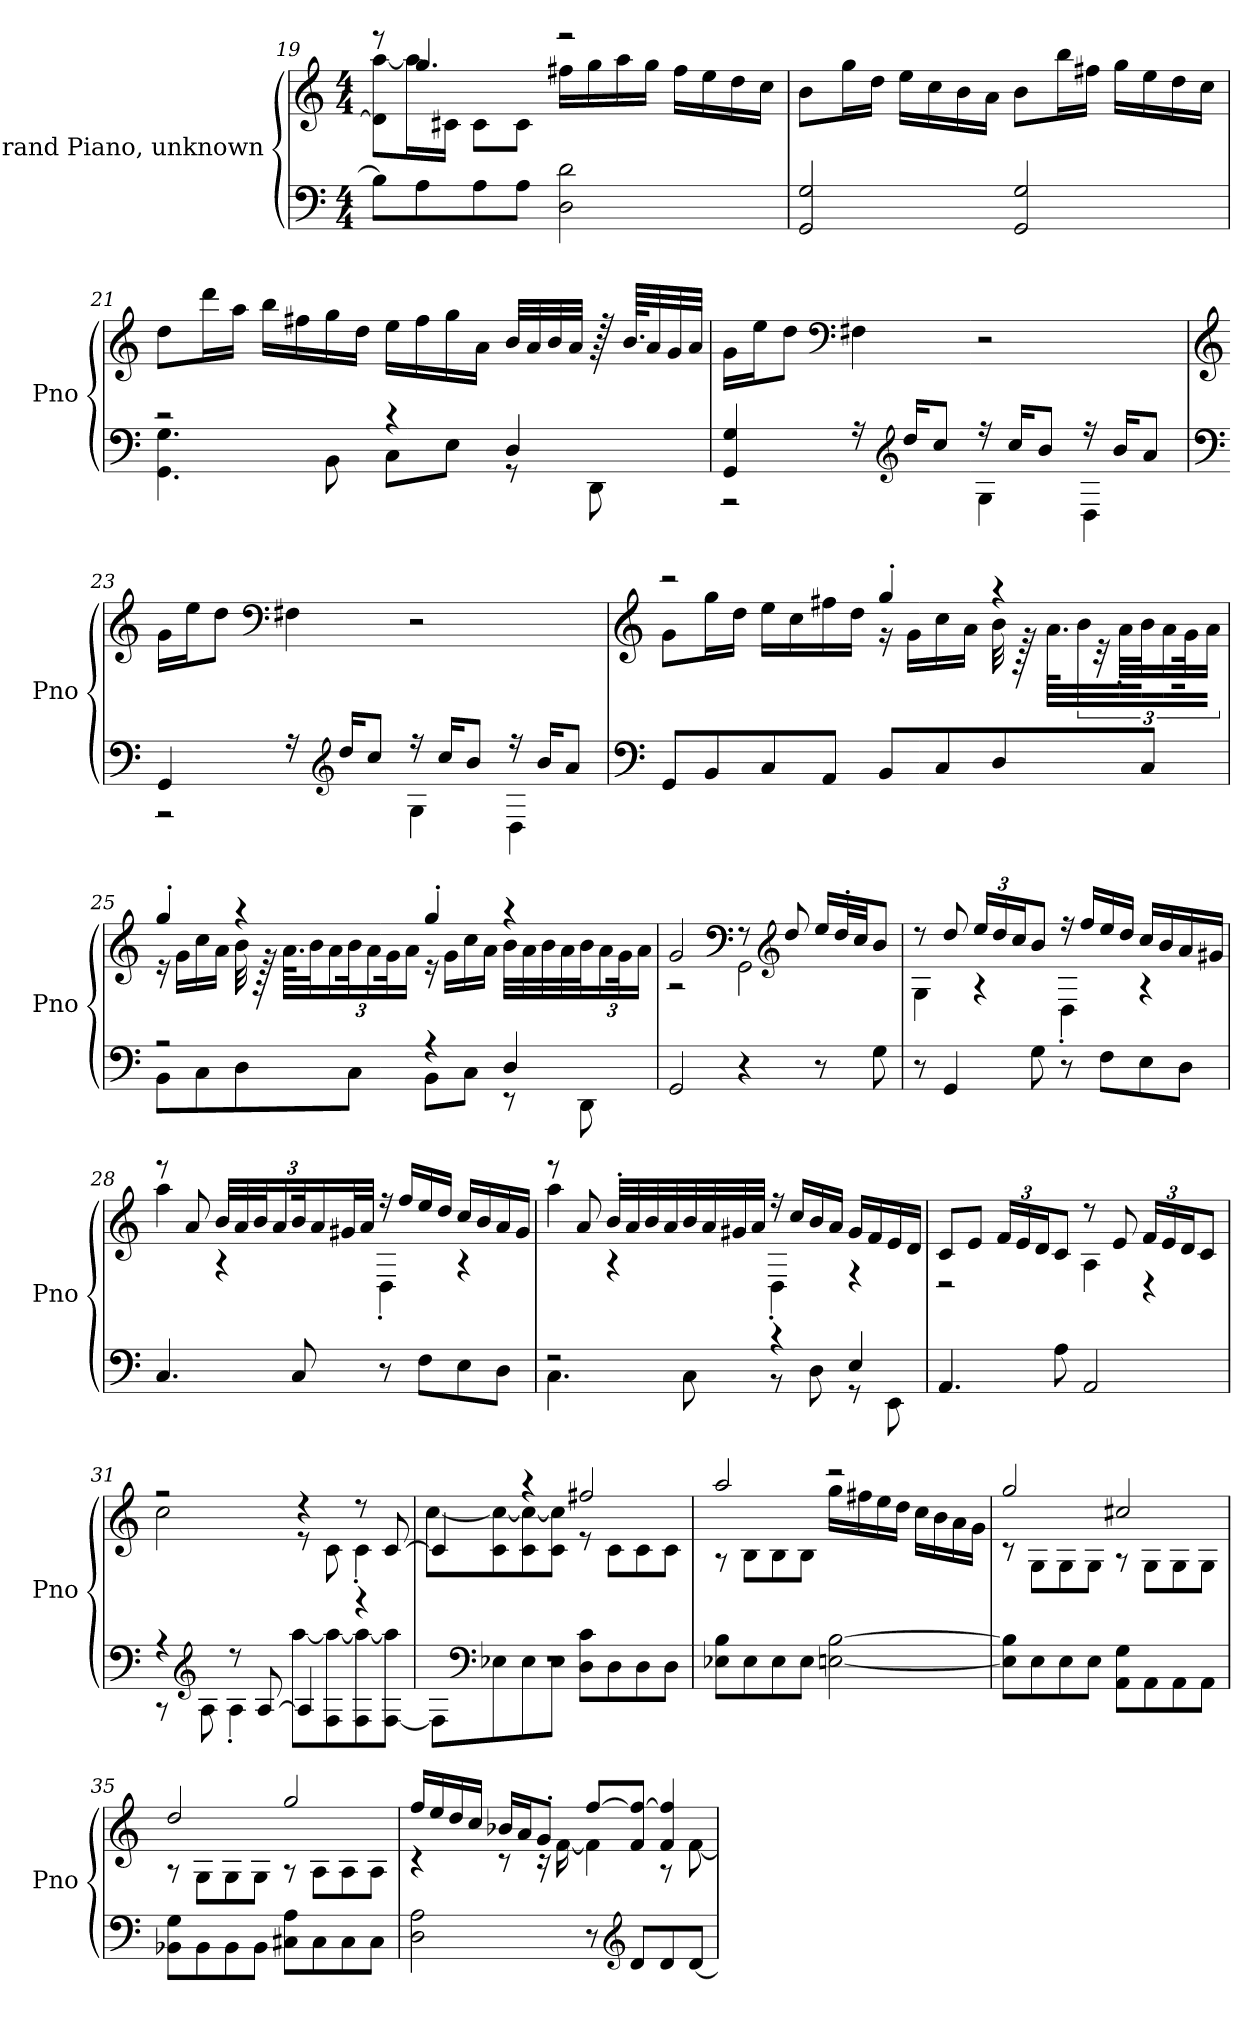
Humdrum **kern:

**kern	**kern
*part1	*part1
*staff2	*staff1
*I"Grand Piano, unknown	*
*I'Pno	*
*clefF4	*clefG2
*k[]	*k[]
*M4/4	*M4/4
=19	=19
*	*^
8B-\L]	8r	8d\] [8aa\L
8A\	4.gg/	16aa\L]
.	.	16c#X\JJ
8A\	.	8c#\L
8A\J	.	8c#\J
2D\ 2d\	2r	16ff#X\LL
.	.	16gg\
.	.	16aa\
.	.	16gg\JJ
.	.	16ff#\LL
.	.	16ee\
.	.	16dd\
.	.	16cc\JJ
*	*v	*v
!!LO:LB:g=z
=20	=20
2GG/ 2G/	8b\L
.	16gg\L
.	16dd\JJ
.	16ee\LL
.	16cc\
.	16b\
.	16a\JJ
2GG/ 2G/	8b\L
.	16bb\L
.	16ff#X\JJ
.	16gg\LL
.	16ee\
.	16dd\
.	16cc\JJ
=21	=21
*^	*
2r	4.GG\ 4.G\	8dd\L
.	.	16ddd\L
.	.	16aa\JJ
.	.	16bb\LL
.	.	16ff#X\
.	8BB\	16gg\
.	.	16dd\JJ
4r	8C\L	16ee\LL
.	.	16ff#\
.	8E\J	16gg\
.	.	16a\JJ
4D/	8r	32b/LLL
.	.	32a/
.	.	32b/
.	.	32a/JJJ
.	8DD\	128r
.	.	64.b/KLLL
.	.	32a/
.	.	32g/
.	.	32a/JJJ
!!LO:LB:g=z
=22	=22	=22
4GG/ 4G/	2r	16g\LL
.	.	16ee\J
.	.	8dd\J
*	*	*clefF4
16r	.	4F#X\
*clefG2	*	*
16dd/KL	.	.
8cc/J	.	.
16r	4G\	2r
16cc/KL	.	.
8b/J	.	.
16r	4D\	.
16b/KL	.	.
8a/J	.	.
=23	=23	=23
*clefF4	*	*clefG2
4GG/	2r	16g\LL
.	.	16ee\J
.	.	8dd\J
*	*	*clefF4
16r	.	4F#X\
*clefG2	*	*
16dd/KL	.	.
8cc/J	.	.
16r	4G\	2r
16cc/KL	.	.
8b/J	.	.
16r	4D\	.
16b/KL	.	.
8a/J	.	.
*v	*v	*
!!LO:LB:g=z
=24	=24
*clefF4	*clefG2
*	*^
8GG/L	2r	8g\L
8BB/	.	16gg\L
.	.	16dd\JJ
8C/	.	16ee\LL
.	.	16cc\
8AA/J	.	16ff#X\
.	.	16dd\JJ
8BB/L	4gg'/	16r
.	.	16g\LL
8C/	.	16cc\
.	.	16a\JJ
8D/	4r	32b\
.	.	128r
.	.	64.a\KLLL
.	.	48b\JJJ
.	.	48r
.	.	48a'\LLL
*	*	*Xbrackettup
8C/J	.	48b\J
.	.	24a\
.	.	48g\K
.	.	24a\JJ
=25	=25	=25
*^	*	*
2r	8BB\L	4gg'/	16r
.	.	.	16g\LL
.	8C\	.	16cc\
.	.	.	16a\JJ
.	8D\	4r	32b\
.	.	.	128r
.	.	.	64.a\KLLL
.	.	.	48b\J
.	.	.	24a\
.	8C\J	.	48b\K
.	.	.	24a\
.	.	.	48g\K
.	.	.	24a\JJ
4r	8BB\L	4gg'/	16r
.	.	.	16g\LL
.	8C\J	.	16cc\
.	.	.	16a\JJ
4D/	8r	4r	32b\LLL
.	.	.	32a\
.	.	.	32b\
.	.	.	32a\
.	8DD\	.	48b\J
.	.	.	24a\
.	.	.	48g\K
.	.	.	24a\JJ
*v	*v	*	*
!!LO:LB:g=z	!!
=26	=26	=26
2GG/	2g/	2r
*	*clefF4	*
4r	8r	2GG\
*	*clefG2	*
.	8dd/	.
8r	16ee/LL	.
.	32dd'/L	.
.	32cc/JJ	.
8G\	8b/J	.
=27	=27	=27
8r	8r	4G\
4GG/	8dd/	.
.	24ee/LL	4r
.	24dd/	.
.	24cc/J	.
8G\	8b/J	.
8r	16r	4D'\
.	16ff/LL	.
8F\L	16ee/	.
.	16dd/JJ	.
8E\	16cc/LL	4r
.	16b/	.
8D\J	16a/	.
.	16g#X/JJ	.
=28	=28	=28
4.C/	8r	4aa\
.	8a/	.
.	32b/LLL	4r
.	32a/	.
.	48b/J	.
.	24a/	.
8C/	48b/K	.
.	24a/	.
.	32g#X/L	.
.	32a/JJJ	.
8r	16r	4D'\
.	16ff/LL	.
8F\L	16ee/	.
.	16dd/JJ	.
8E\	16cc/LL	4r
.	16b/	.
8D\J	16a/	.
.	16g#/JJ	.
!!LO:PB:g=z	!!
=29	=29	=29
*^	*	*
2r	4.C\	8r	4aa\
.	.	8a/	.
.	.	32b'/LLL	4r
.	.	32a/	.
.	.	32b/	.
.	.	32a/	.
.	8C\	32b/	.
.	.	32a/	.
.	.	32g#X/	.
.	.	32a/JJJ	.
4r	8r	16r	4D'\
.	.	16cc/LL	.
.	8D\	16b/	.
.	.	16a/JJ	.
4E/	8r	16g#/LL	4r
.	.	16f/	.
.	8EE\	16e/	.
.	.	16d/JJ	.
*v	*v	*	*
=30	=30	=30
4.AA/	8c/L	2r
.	8e/J	.
.	24f/LL	.
.	24e/	.
.	24d/J	.
8A\	8c/J	.
2AA/	8r	4A\
.	8e/	.
.	24f/LL	4r
.	24e/	.
.	24d/J	.
.	8c/J	.
=31	=31	=31
*^	*	*
4r	8r	2r	2cc\
*clefG2	*	*	*
.	8A\	.	.
8r	4A'\	.	.
[8A/	.	.	.
4A/]	[8aa\L	4r	8r
.	8F\ 8aa\_	.	8c\
4r	8F\ 8aa\_	8r	4c'\
.	[8F\ 8aa\]J	[8c/	.
!!LO:LB:g=z	!!
=32	=32	=32	=32
1r	8F\L]	4c/]	[8cc\L
*clefF4	*	*	*
.	8E-X\	.	8c\ 8cc\_
.	8E-\	4r	8c\ 8cc\_
.	8E-\J	.	8c\ 8cc\]J
.	8D\ 8c\L	2ff#X/	8r
.	8D\	.	8c\L
.	8D\	.	8c\
.	8D\J	.	8c\J
*v	*v	*	*
=33	=33	=33
8E-X\ 8B\L	2aa/	8r
8E-\	.	8B\L
8E-\	.	8B\
8E-\J	.	8B\J
[2En\ [2B\	2r	16gg\LL
.	.	16ff#X\
.	.	16ee\
.	.	16dd\JJ
.	.	16cc\LL
.	.	16b\
.	.	16a\
.	.	16g\JJ
=34	=34	=34
8E\] 8B\]L	2gg/	8r
8E\	.	8G\L
8E\	.	8G\
8E\J	.	8G\J
8AA\ 8G\L	2cc#X/	8r
8AA\	.	8G\L
8AA\	.	8G\
8AA\J	.	8G\J
!!LO:LB:g=z	!!
=35	=35	=35
8BB-X\ 8G\L	2dd/	8r
8BB-\	.	8G\L
8BB-\	.	8G\
8BB-\J	.	8G\J
8C#X\ 8A\L	2gg/	8r
8C#\	.	8A\L
8C#\	.	8A\
8C#\J	.	8A\J
=36	=36	=36
2D\ 2A\	16ff/LL	4r
.	16ee/	.
.	16dd/	.
.	16cc/JJ	.
.	16b-X/LL	8r
.	16a/J	.
.	8g'/J	16r
.	.	[16f\
8r	[8ff/L	4f\]
*clefG2	*	*
8d/L	8f/ 8ff/_J	.
8d/	4f/ 4ff/]	8r
[8d/J	.	[8f\
*	*v	*v
=	=
*-	*-
